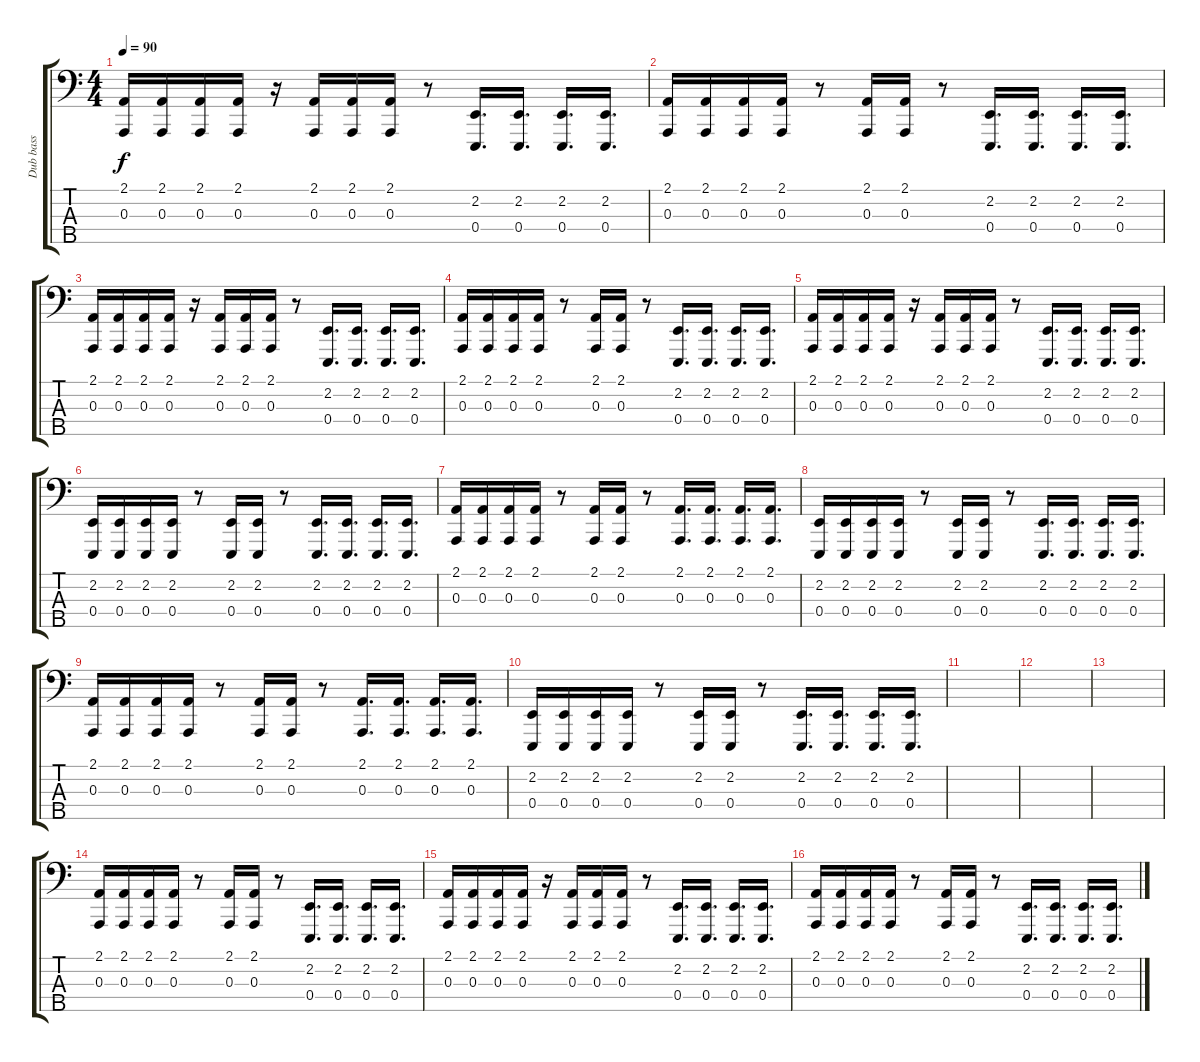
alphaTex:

\track ("Dub bass" "Dub bass") {instrument lead2sawtooth}
\staff {score tabs}
\tuning (G2 D2 A1 E1 B0) {hide}
\ts (4 4)
\tempo 90
\clef f4
\ks c
(2.1 0.3).16{dy f} (2.1 0.3).16 (2.1 0.3).16 (2.1 0.3).16 r.16 (2.1 0.3).16 (2.1 0.3).16 (2.1 0.3).16 r.8 (2.2 0.4).16{d} (2.2 0.4).16{d} (2.2 0.4).16{d} (2.2 0.4).16{d} |
(2.1 0.3).16 (2.1 0.3).16 (2.1 0.3).16 (2.1 0.3).16 r.8 (2.1 0.3).16 (2.1 0.3).16 r.8 (2.2 0.4).16{d} (2.2 0.4).16{d} (2.2 0.4).16{d} (2.2 0.4).16{d} |
(2.1 0.3).16 (2.1 0.3).16 (2.1 0.3).16 (2.1 0.3).16 r.16 (2.1 0.3).16 (2.1 0.3).16 (2.1 0.3).16 r.8 (2.2 0.4).16{d} (2.2 0.4).16{d} (2.2 0.4).16{d} (2.2 0.4).16{d} |
(2.1 0.3).16 (2.1 0.3).16 (2.1 0.3).16 (2.1 0.3).16 r.8 (2.1 0.3).16 (2.1 0.3).16 r.8 (2.2 0.4).16{d} (2.2 0.4).16{d} (2.2 0.4).16{d} (2.2 0.4).16{d} |
(2.1 0.3).16 (2.1 0.3).16 (2.1 0.3).16 (2.1 0.3).16 r.16 (2.1 0.3).16 (2.1 0.3).16 (2.1 0.3).16 r.8 (2.2 0.4).16{d} (2.2 0.4).16{d} (2.2 0.4).16{d} (2.2 0.4).16{d} |
(2.2 0.4).16 (2.2 0.4).16 (2.2 0.4).16 (2.2 0.4).16 r.8 (2.2 0.4).16 (2.2 0.4).16 r.8 (2.2 0.4).16{d} (2.2 0.4).16{d} (2.2 0.4).16{d} (2.2 0.4).16{d} |
(2.1 0.3).16 (2.1 0.3).16 (2.1 0.3).16 (2.1 0.3).16 r.8 (2.1 0.3).16 (2.1 0.3).16 r.8 (2.1 0.3).16{d} (2.1 0.3).16{d} (2.1 0.3).16{d} (2.1 0.3).16{d} |
(2.2 0.4).16 (2.2 0.4).16 (2.2 0.4).16 (2.2 0.4).16 r.8 (2.2 0.4).16 (2.2 0.4).16 r.8 (2.2 0.4).16{d} (2.2 0.4).16{d} (2.2 0.4).16{d} (2.2 0.4).16{d} |
(2.1 0.3).16 (2.1 0.3).16 (2.1 0.3).16 (2.1 0.3).16 r.8 (2.1 0.3).16 (2.1 0.3).16 r.8 (2.1 0.3).16{d} (2.1 0.3).16{d} (2.1 0.3).16{d} (2.1 0.3).16{d} |
(2.2 0.4).16 (2.2 0.4).16 (2.2 0.4).16 (2.2 0.4).16 r.8 (2.2 0.4).16 (2.2 0.4).16 r.8 (2.2 0.4).16{d} (2.2 0.4).16{d} (2.2 0.4).16{d} (2.2 0.4).16{d} |
|
|
|
(2.1 0.3).16 (2.1 0.3).16 (2.1 0.3).16 (2.1 0.3).16 r.8 (2.1 0.3).16 (2.1 0.3).16 r.8 (2.2 0.4).16{d} (2.2 0.4).16{d} (2.2 0.4).16{d} (2.2 0.4).16{d} |
(2.1 0.3).16 (2.1 0.3).16 (2.1 0.3).16 (2.1 0.3).16 r.16 (2.1 0.3).16 (2.1 0.3).16 (2.1 0.3).16 r.8 (2.2 0.4).16{d} (2.2 0.4).16{d} (2.2 0.4).16{d} (2.2 0.4).16{d} |
(2.1 0.3).16 (2.1 0.3).16 (2.1 0.3).16 (2.1 0.3).16 r.8 (2.1 0.3).16 (2.1 0.3).16 r.8 (2.2 0.4).16{d} (2.2 0.4).16{d} (2.2 0.4).16{d} (2.2 0.4).16{d}
